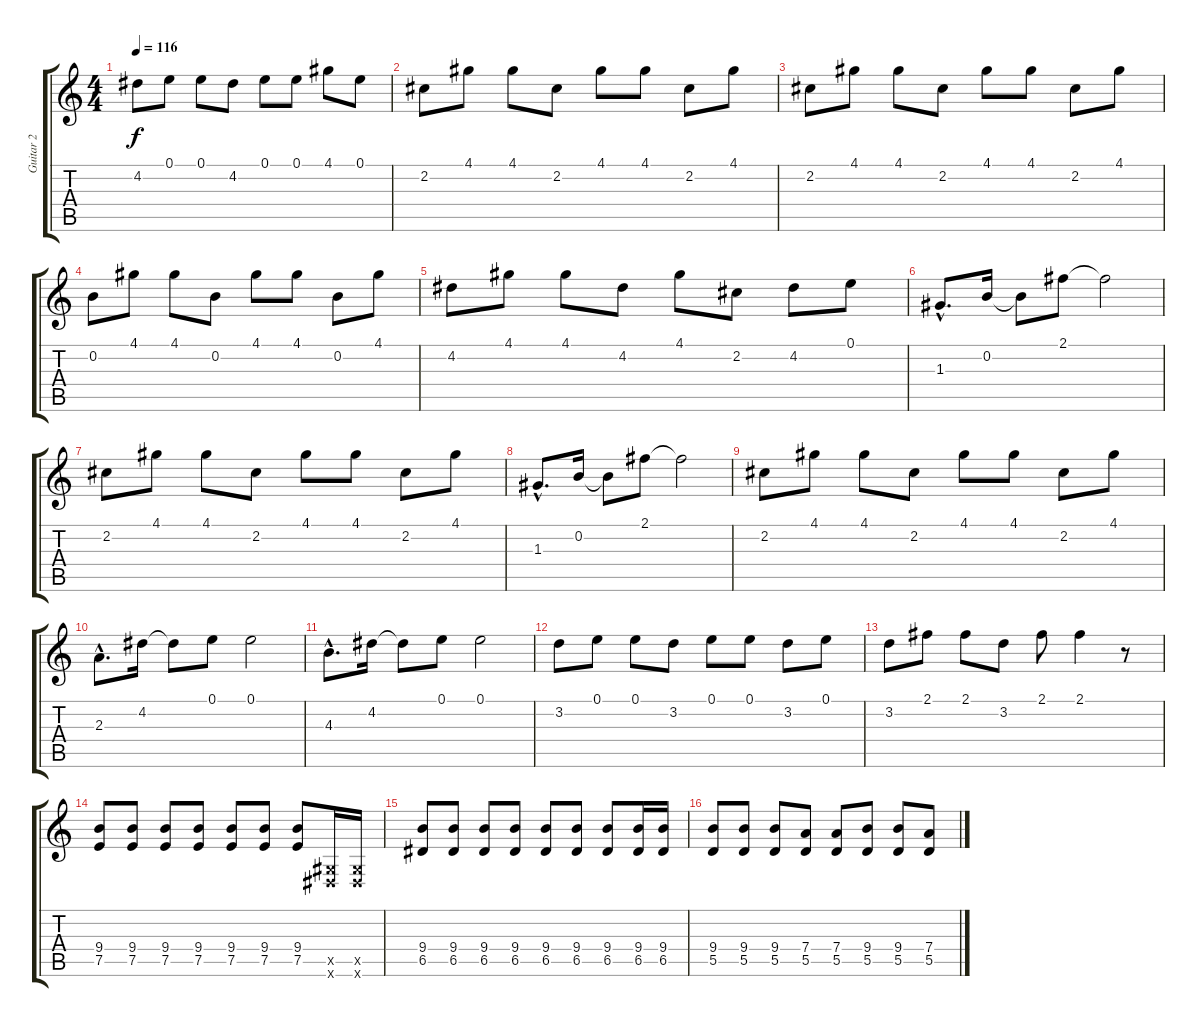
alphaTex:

\track ("Guitar 2" "Guitar 2") {instrument distortionguitar}
\staff {score tabs}
\tuning (E4 B3 G3 D3 A2 E2) {hide}
\ts (4 4)
\tempo 116
\clef g2
\ks c
4.2.8{dy f} 0.1.8 0.1.8 4.2.8 0.1.8 0.1.8 4.1.8 0.1.8 |
2.2.8 4.1.8 4.1.8 2.2.8 4.1.8 4.1.8 2.2.8 4.1.8 |
2.2.8 4.1.8 4.1.8 2.2.8 4.1.8 4.1.8 2.2.8 4.1.8 |
0.2.8 4.1.8 4.1.8 0.2.8 4.1.8 4.1.8 0.2.8 4.1.8 |
4.2.8 4.1.8 4.1.8 4.2.8 4.1.8 2.2.8 4.2.8 0.1.8 |
1.3{hac}.8{d} 0.2.16 0.2{t}.8 2.1.8 2.1{t}.2 |
2.2.8 4.1.8 4.1.8 2.2.8 4.1.8 4.1.8 2.2.8 4.1.8 |
1.3{hac}.8{d} 0.2.16 0.2{t}.8 2.1.8 2.1{t}.2 |
2.2.8 4.1.8 4.1.8 2.2.8 4.1.8 4.1.8 2.2.8 4.1.8 |
2.3{hac}.8{d} 4.2.16 4.2{t}.8 0.1.8 0.1.2 |
4.3{hac}.8{d} 4.2.16 4.2{t}.8 0.1.8 0.1.2 |
3.2.8 0.1.8 0.1.8 3.2.8 0.1.8 0.1.8 3.2.8 0.1.8 |
3.2.8 2.1.8 2.1.8 3.2.8 2.1.8 2.1.4 r.8 |
(9.4 7.5).8 (9.4 7.5).8 (9.4 7.5).8 (9.4 7.5).8 (9.4 7.5).8 (9.4 7.5).8 (9.4 7.5).8 (-1.5{x} -1.6{x}).16 (-1.5{x} -1.6{x}).16 |
(9.4 6.5).8 (9.4 6.5).8 (9.4 6.5).8 (9.4 6.5).8 (9.4 6.5).8 (9.4 6.5).8 (9.4 6.5).8 (9.4 6.5).16 (9.4 6.5).16 |
(9.4 5.5).8 (9.4 5.5).8 (9.4 5.5).8 (7.4 5.5).8 (7.4 5.5).8 (9.4 5.5).8 (9.4 5.5).8 (7.4 5.5).8
